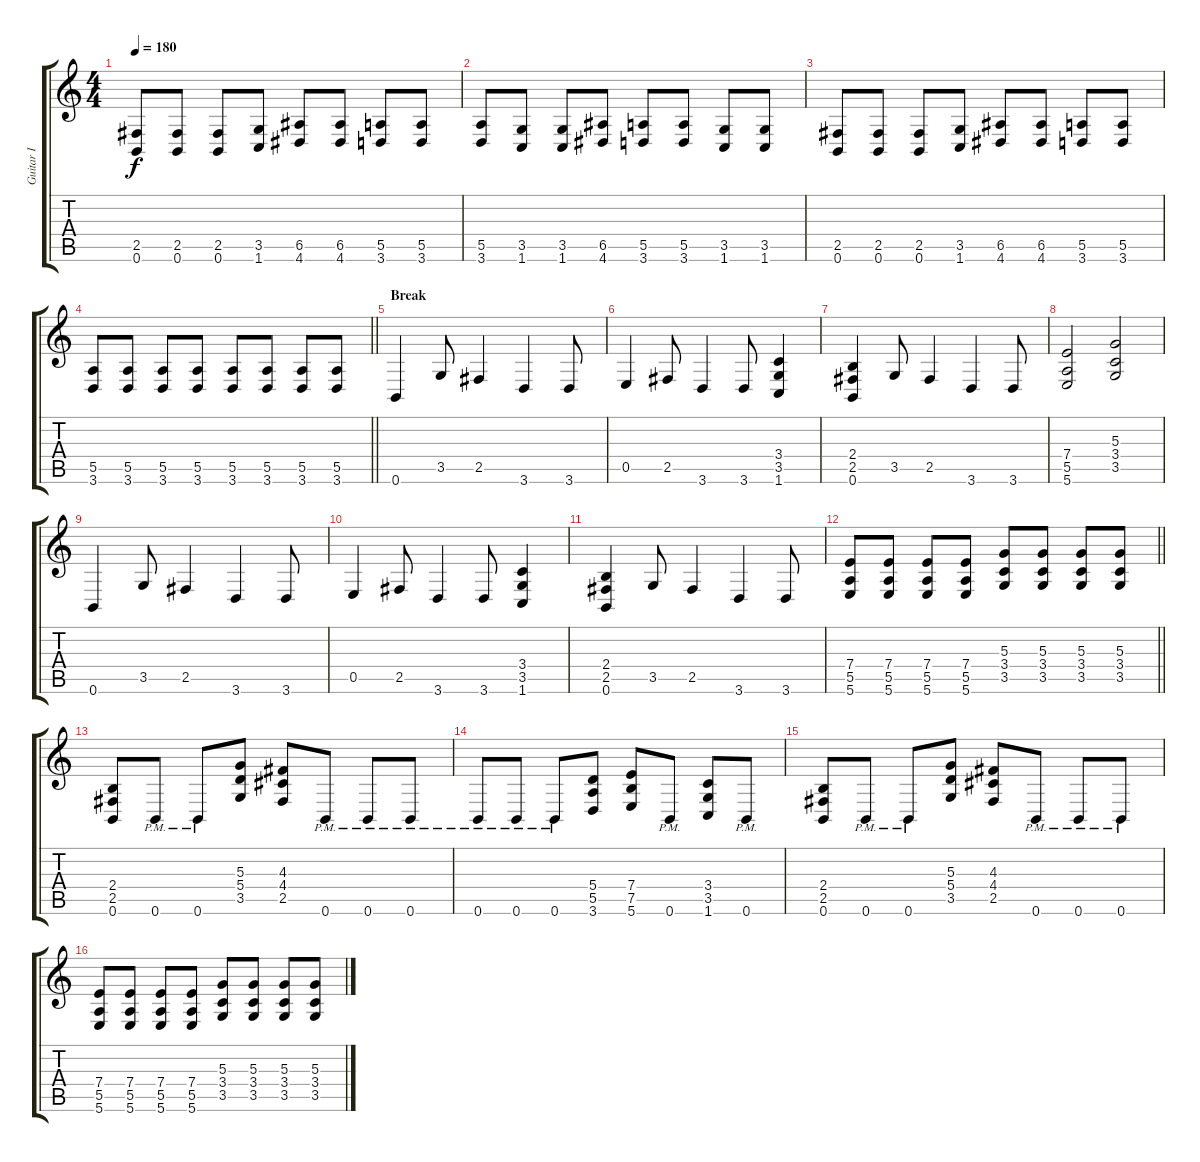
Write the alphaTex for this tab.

\track ("Guitar I" "Guitar I") {instrument distortionguitar}
\staff {score tabs}
\tuning (B3 Gb3 D3 A2 E2 B1) {hide}
\ts (4 4)
\tempo 180
\clef g2
\ks c
(2.5 0.6).8{dy f} (2.5 0.6).8 (2.5 0.6).8 (3.5 1.6).8 (6.5 4.6).8 (6.5 4.6).8 (5.5 3.6).8 (5.5 3.6).8 |
(5.5 3.6).8 (3.5 1.6).8 (3.5 1.6).8 (6.5 4.6).8 (5.5 3.6).8 (5.5 3.6).8 (3.5 1.6).8 (3.5 1.6).8 |
(2.5 0.6).8 (2.5 0.6).8 (2.5 0.6).8 (3.5 1.6).8 (6.5 4.6).8 (6.5 4.6).8 (5.5 3.6).8 (5.5 3.6).8 |
\barLineRight lightlight
(5.5 3.6).8 (5.5 3.6).8 (5.5 3.6).8 (5.5 3.6).8 (5.5 3.6).8 (5.5 3.6).8 (5.5 3.6).8 (5.5 3.6).8 |
\section ("" "Break")
0.6.4 3.5.8 2.5.4 3.6.4 3.6.8 |
0.5.4 2.5.8 3.6.4 3.6.8 (3.4 3.5 1.6).4 |
(2.4 2.5 0.6).4 3.5.8 2.5.4 3.6.4 3.6.8 |
(7.4 5.5 5.6).2 (5.3 3.4 3.5).2 |
0.6.4 3.5.8 2.5.4 3.6.4 3.6.8 |
0.5.4 2.5.8 3.6.4 3.6.8 (3.4 3.5 1.6).4 |
(2.4 2.5 0.6).4 3.5.8 2.5.4 3.6.4 3.6.8 |
\barLineRight lightlight
(7.4 5.5 5.6).8 (7.4 5.5 5.6).8 (7.4 5.5 5.6).8 (7.4 5.5 5.6).8 (5.3 3.4 3.5).8 (5.3 3.4 3.5).8 (5.3 3.4 3.5).8 (5.3 3.4 3.5).8 |
\section ("" "")
(2.4 2.5 0.6).8 0.6{pm}.8 0.6{pm}.8 (5.3 5.4 3.5).8 (4.3 4.4 2.5).8 0.6{pm}.8 0.6{pm}.8 0.6{pm}.8 |
0.6{pm}.8 0.6{pm}.8 0.6{pm}.8 (5.4 5.5 3.6).8 (7.4 7.5 5.6).8 0.6{pm}.8 (3.4 3.5 1.6).8 0.6{pm}.8 |
(2.4 2.5 0.6).8 0.6{pm}.8 0.6{pm}.8 (5.3 5.4 3.5).8 (4.3 4.4 2.5).8 0.6{pm}.8 0.6{pm}.8 0.6{pm}.8 |
(7.4 5.5 5.6).8 (7.4 5.5 5.6).8 (7.4 5.5 5.6).8 (7.4 5.5 5.6).8 (5.3 3.4 3.5).8 (5.3 3.4 3.5).8 (5.3 3.4 3.5).8 (5.3 3.4 3.5).8
